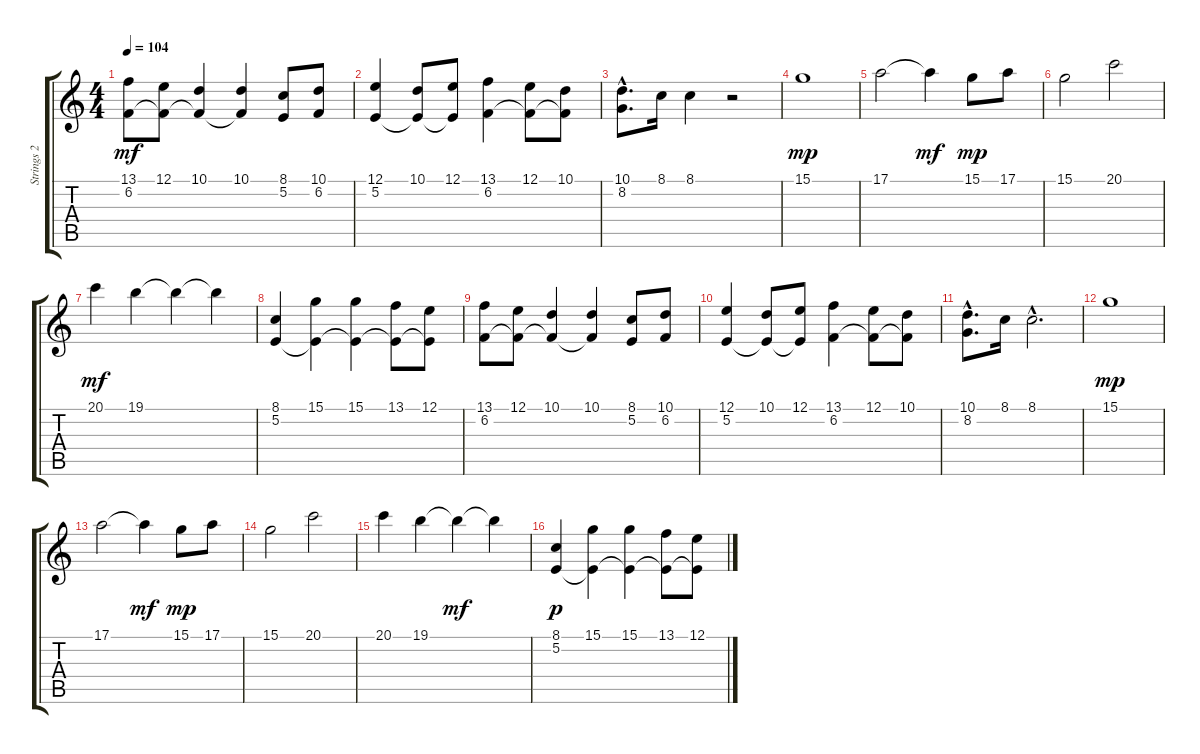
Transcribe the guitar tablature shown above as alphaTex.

\track ("Strings 2" "Strings 2") {instrument stringensemble1}
\staff {score tabs}
\tuning (E4 B3 G3 D3 A2 E2) {hide}
\ts (4 4)
\tempo 104
\clef g2
\ks c
(13.1 6.2).8{dy mf} (12.1 6.2{t}).8 (10.1 6.2{t}).4 (10.1 6.2{t}).4 (8.1 5.2).8 (10.1 6.2).8 |
(12.1 5.2).4 (10.1 5.2{t}).8 (12.1 5.2{t}).8 (13.1 6.2).4 (12.1 6.2{t}).8 (10.1 6.2{t}).8 |
(10.1{hac} 8.2{hac}).8{d} 8.1.16 8.1.4 r.2 |
15.1.1{dy mp} |
17.1.2 17.1{t}.4{dy mf} 15.1.8{dy mp} 17.1.8 |
15.1.2 20.1.2 |
20.1.4{dy mf} 19.1.4 19.1{t}.4 19.1{t}.4 |
(8.1 5.2).4 (15.1 5.2{t}).4 (15.1 5.2{t}).4 (13.1 5.2{t}).8 (12.1 5.2{t}).8 |
(13.1 6.2).8 (12.1 6.2{t}).8 (10.1 6.2{t}).4 (10.1 6.2{t}).4 (8.1 5.2).8 (10.1 6.2).8 |
(12.1 5.2).4 (10.1 5.2{t}).8 (12.1 5.2{t}).8 (13.1 6.2).4 (12.1 6.2{t}).8 (10.1 6.2{t}).8 |
(10.1{hac} 8.2{hac}).8{d} 8.1.16 8.1{hac}.2{d} |
15.1.1{dy mp} |
17.1.2 17.1{t}.4{dy mf} 15.1.8{dy mp} 17.1.8 |
15.1.2 20.1.2 |
20.1.4 19.1.4 19.1{t}.4{dy mf} 19.1{t}.4 |
(8.1 5.2).4{dy p} (15.1 5.2{t}).4 (15.1 5.2{t}).4 (13.1 5.2{t}).8 (12.1 5.2{t}).8
